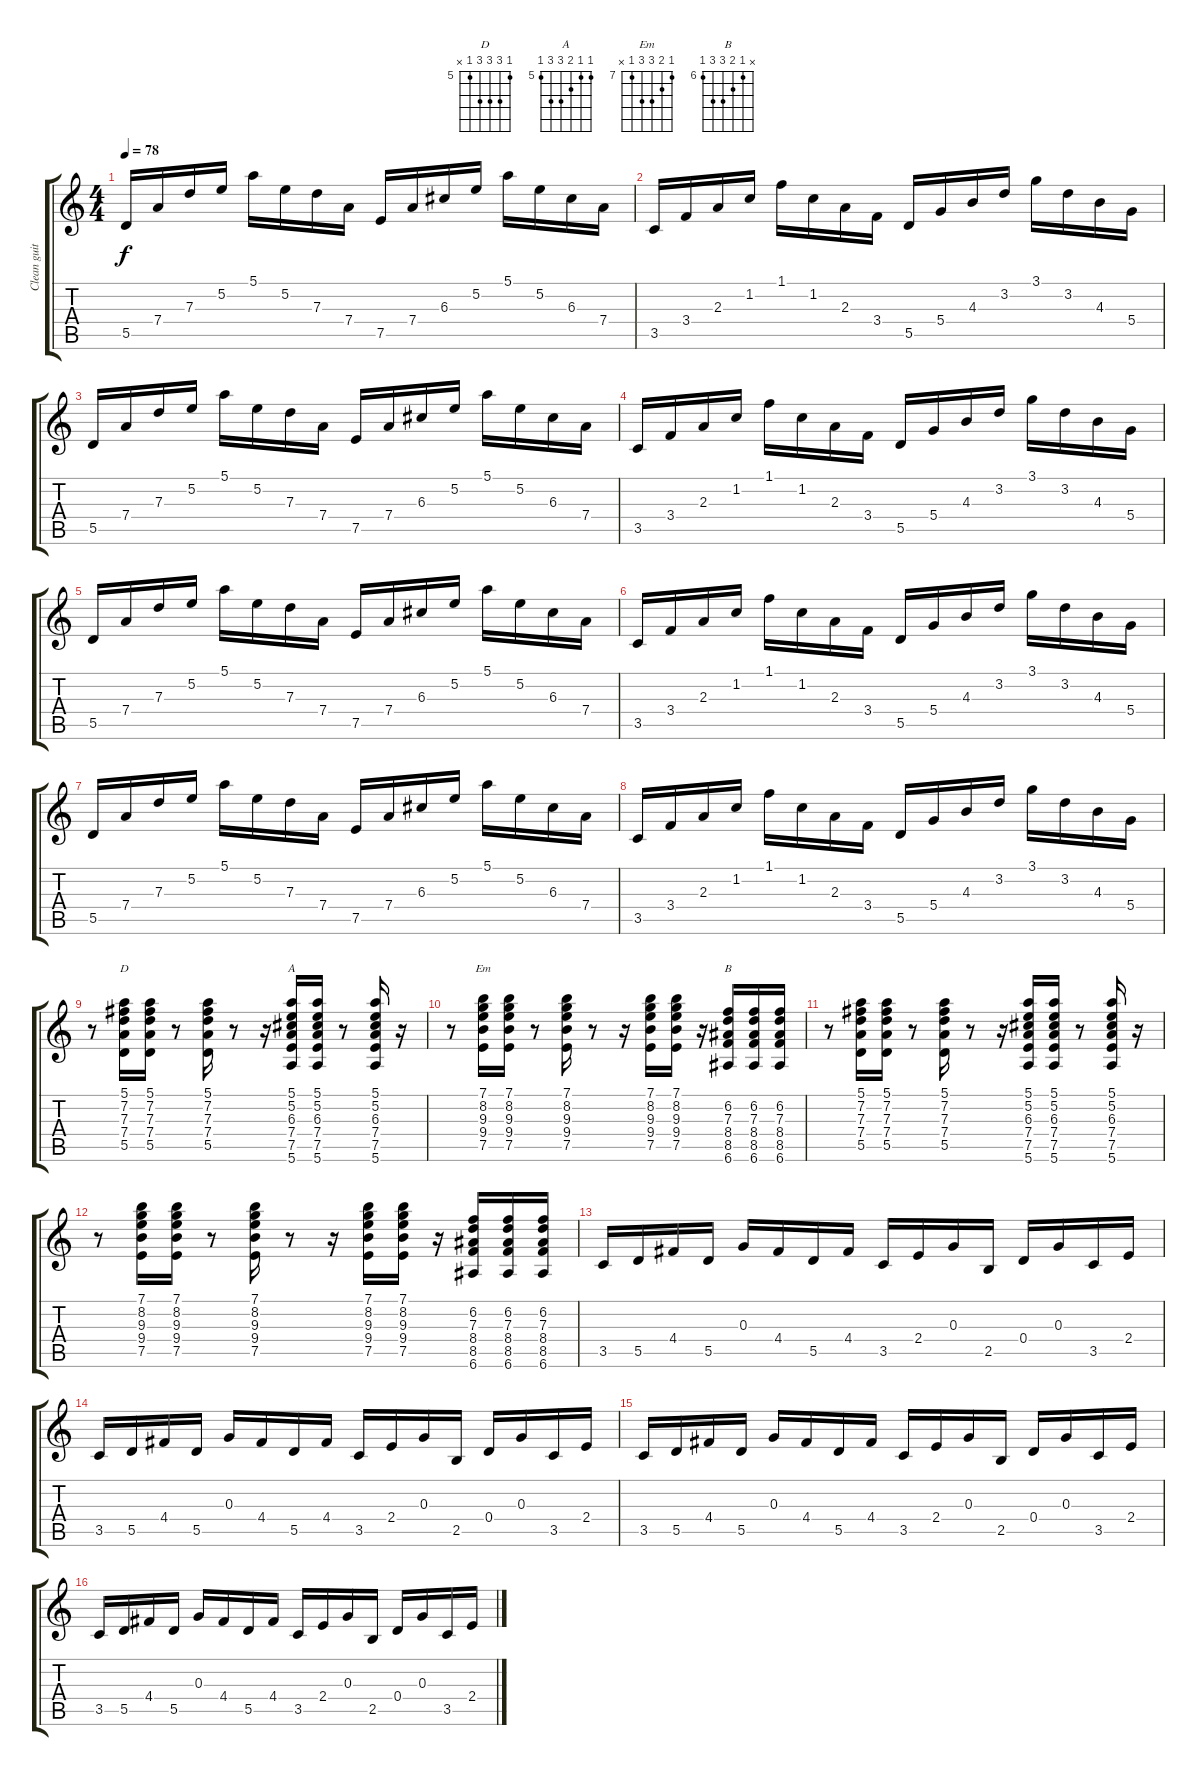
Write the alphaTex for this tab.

\track ("Clean guitar" "Clean guit") {instrument electricguitarclean}
\staff {score tabs}
\tuning (E4 B3 G3 D3 A2 E2) {hide}
\chord ("D" 5 7 7 7 5 x) {firstfret 5}
\chord ("A" 5 5 6 7 7 5) {firstfret 5}
\chord ("Em" 7 8 9 9 7 x) {firstfret 7}
\chord ("B" x 6 7 8 8 6) {firstfret 6}
\ts (4 4)
\tempo 78
\clef g2
\ks c
5.5.16{dy f} 7.4.16 7.3.16 5.2.16 5.1.16 5.2.16 7.3.16 7.4.16 7.5.16 7.4.16 6.3.16 5.2.16 5.1.16 5.2.16 6.3.16 7.4.16 |
3.5.16 3.4.16 2.3.16 1.2.16 1.1.16 1.2.16 2.3.16 3.4.16 5.5.16 5.4.16 4.3.16 3.2.16 3.1.16 3.2.16 4.3.16 5.4.16 |
5.5.16 7.4.16 7.3.16 5.2.16 5.1.16 5.2.16 7.3.16 7.4.16 7.5.16 7.4.16 6.3.16 5.2.16 5.1.16 5.2.16 6.3.16 7.4.16 |
3.5.16 3.4.16 2.3.16 1.2.16 1.1.16 1.2.16 2.3.16 3.4.16 5.5.16 5.4.16 4.3.16 3.2.16 3.1.16 3.2.16 4.3.16 5.4.16 |
5.5.16 7.4.16 7.3.16 5.2.16 5.1.16 5.2.16 7.3.16 7.4.16 7.5.16 7.4.16 6.3.16 5.2.16 5.1.16 5.2.16 6.3.16 7.4.16 |
3.5.16 3.4.16 2.3.16 1.2.16 1.1.16 1.2.16 2.3.16 3.4.16 5.5.16 5.4.16 4.3.16 3.2.16 3.1.16 3.2.16 4.3.16 5.4.16 |
5.5.16 7.4.16 7.3.16 5.2.16 5.1.16 5.2.16 7.3.16 7.4.16 7.5.16 7.4.16 6.3.16 5.2.16 5.1.16 5.2.16 6.3.16 7.4.16 |
3.5.16 3.4.16 2.3.16 1.2.16 1.1.16 1.2.16 2.3.16 3.4.16 5.5.16 5.4.16 4.3.16 3.2.16 3.1.16 3.2.16 4.3.16 5.4.16 |
r.8 (5.1 7.2 7.3 7.4 5.5).16{ch "D"} (5.1 7.2 7.3 7.4 5.5).16 r.8 (5.1 7.2 7.3 7.4 5.5).16 r.8 r.16 (5.1 5.2 6.3 7.4 7.5 5.6).16{ch "A"} (5.1 5.2 6.3 7.4 7.5 5.6).16 r.8 (5.1 5.2 6.3 7.4 7.5 5.6).16 r.16 |
r.8 (7.1 8.2 9.3 9.4 7.5).16{ch "Em"} (7.1 8.2 9.3 9.4 7.5).16 r.8 (7.1 8.2 9.3 9.4 7.5).16 r.8 r.16 (7.1 8.2 9.3 9.4 7.5).16 (7.1 8.2 9.3 9.4 7.5).16 r.16 (6.2 7.3 8.4 8.5 6.6).16{ch "B"} (6.2 7.3 8.4 8.5 6.6).16 (6.2 7.3 8.4 8.5 6.6).16 |
r.8 (5.1 7.2 7.3 7.4 5.5).16 (5.1 7.2 7.3 7.4 5.5).16 r.8 (5.1 7.2 7.3 7.4 5.5).16 r.8 r.16 (5.1 5.2 6.3 7.4 7.5 5.6).16 (5.1 5.2 6.3 7.4 7.5 5.6).16 r.8 (5.1 5.2 6.3 7.4 7.5 5.6).16 r.16 |
r.8 (7.1 8.2 9.3 9.4 7.5).16 (7.1 8.2 9.3 9.4 7.5).16 r.8 (7.1 8.2 9.3 9.4 7.5).16 r.8 r.16 (7.1 8.2 9.3 9.4 7.5).16 (7.1 8.2 9.3 9.4 7.5).16 r.16 (6.2 7.3 8.4 8.5 6.6).16 (6.2 7.3 8.4 8.5 6.6).16 (6.2 7.3 8.4 8.5 6.6).16 |
3.5.16 5.5.16 4.4.16 5.5.16 0.3.16 4.4.16 5.5.16 4.4.16 3.5.16 2.4.16 0.3.16 2.5.16 0.4.16 0.3.16 3.5.16 2.4.16 |
3.5.16 5.5.16 4.4.16 5.5.16 0.3.16 4.4.16 5.5.16 4.4.16 3.5.16 2.4.16 0.3.16 2.5.16 0.4.16 0.3.16 3.5.16 2.4.16 |
3.5.16 5.5.16 4.4.16 5.5.16 0.3.16 4.4.16 5.5.16 4.4.16 3.5.16 2.4.16 0.3.16 2.5.16 0.4.16 0.3.16 3.5.16 2.4.16 |
3.5.16 5.5.16 4.4.16 5.5.16 0.3.16 4.4.16 5.5.16 4.4.16 3.5.16 2.4.16 0.3.16 2.5.16 0.4.16 0.3.16 3.5.16 2.4.16
